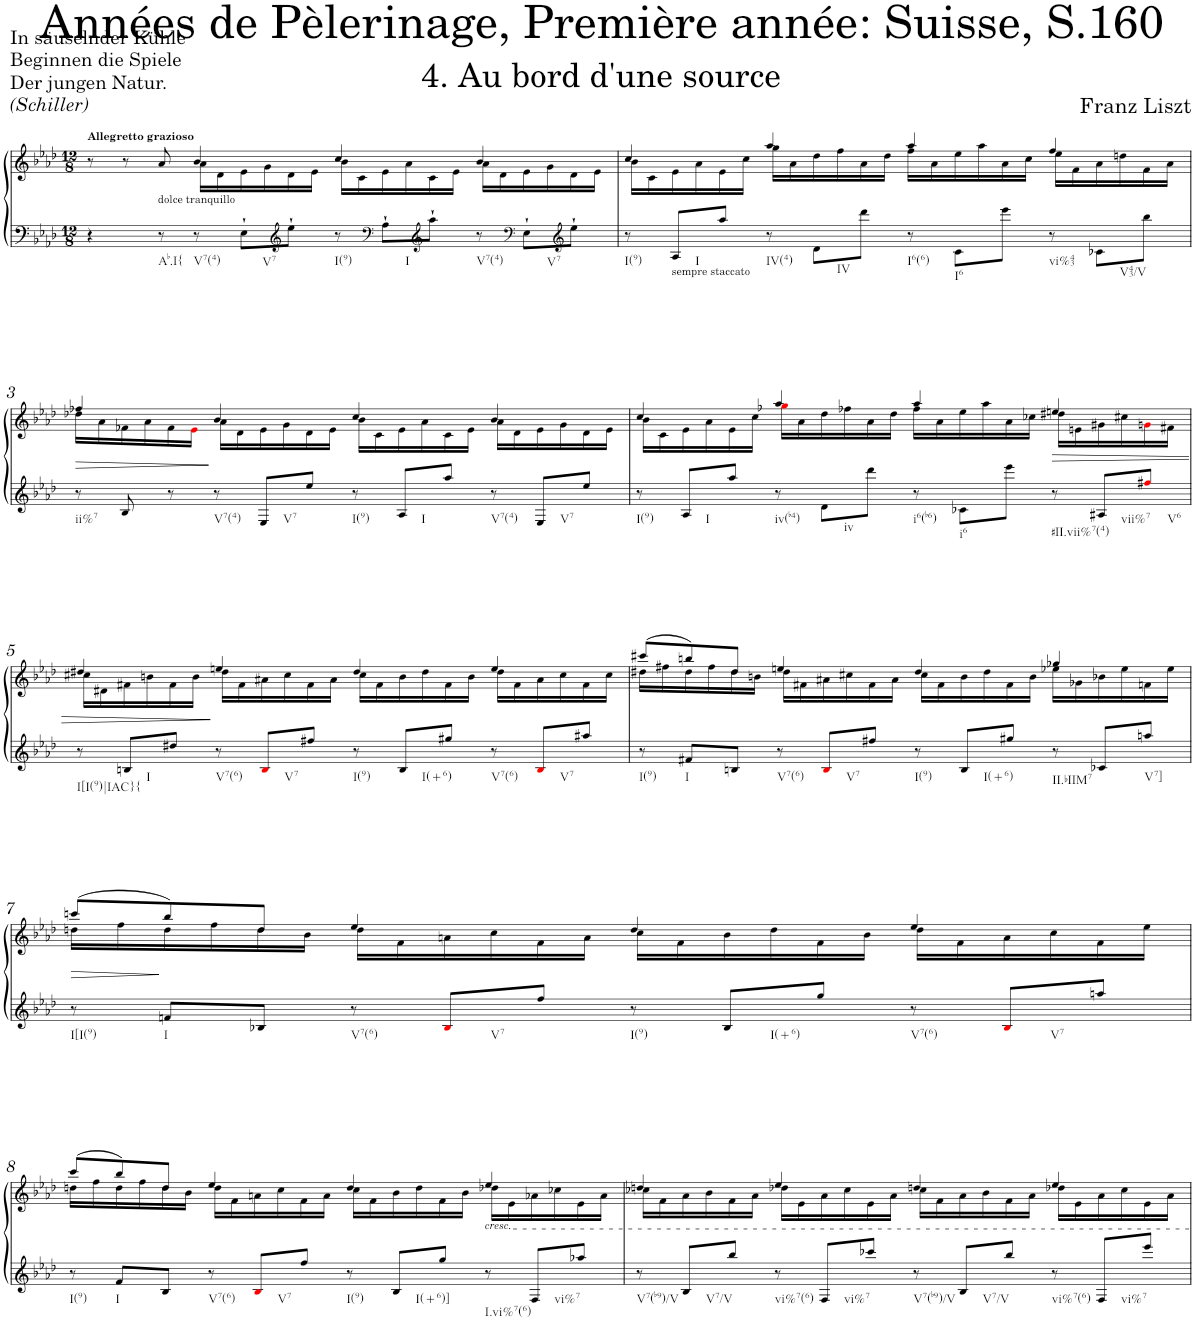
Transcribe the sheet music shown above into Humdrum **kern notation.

**kern	**kern	**dynam
*part1	*part1	*part1
*staff2	*staff1	*staff1/2
*I"Piano	*	*
*I'Pno.	*	*
*clefF4	*clefG2	*
*k[b-e-a-d-]	*k[b-e-a-d-]	*
*M12/8	*M12/8	*
=1	=1	=1
*	*^	*
!	!LO:TX:a:B:t=Allegretto grazioso	!	!
4r	8r	4.ryy	.
.	8r	.	.
!	!LO:TX:b:t=dolce tranquillo	!	!
!LO:TX:b:t=Ab.I{	!	!	!
8r	8a-/	.	.
!LO:TX:b:t=V7(4)	!	!	!
8r	4b-/	16a-\LL	.
.	.	16d-\	.
!LO:TX:b:t=V7	!	!	!
8E-`\L	.	16e-\	.
.	.	16g\	.
*clefG2	*	*	*
8ee-`\J	8ryy	16d-\	.
.	.	16e-\JJ	.
!LO:TX:b:t=I(9)	!	!	!
8r	4cc/	16b-\LL	.
.	.	16c\	.
*clefF4	*	*	*
!LO:TX:b:t=I	!	!	!
8A-`\L	.	16e-\	.
.	.	16a-\	.
*clefG2	*	*	*
8aa-`\J	8ryy	16c\	.
.	.	16e-\JJ	.
!LO:TX:b:t=V7(4)	!	!	!
8r	4b-/	16a-\LL	.
.	.	16d-\	.
*clefF4	*	*	*
!LO:TX:b:t=V7	!	!	!
8E-`\L	.	16e-\	.
.	.	16g\	.
*clefG2	*	*	*
8ee-`\J	8ryy	16d-\	.
.	.	16e-\JJ	.
=2	=2	=2	=2
!LO:TX:b:t=I(9)	!	!	!
8r	4cc/	16b-\LL	.
.	.	16c\	.
!LO:TX:b:t=sempre staccato	!	!	!
!LO:TX:b:t=I	!	!	!
8A-/L	.	16e-\	.
.	.	16a-\	.
8aa-/J	8ryy	16e-\	.
.	.	16cc\JJ	.
!LO:TX:b:t=IV(4)	!	!	!
8r	4aa-/	16gg\LL	.
.	.	16a-\	.
!LO:TX:b:t=IV	!	!	!
8d-\L	.	16dd-\	.
.	.	16ff\	.
8ddd-\J	8ryy	16a-\	.
.	.	16dd-\JJ	.
!LO:TX:b:t=I6(6)	!	!	!
8r	4aa-/	16ff\LL	.
.	.	16a-\	.
!LO:TX:b:t=I6	!	!	!
8c\L	.	16ee-\	.
.	.	16aa-\	.
8eee-\J	8ryy	16a-\	.
.	.	16cc\JJ	.
!LO:TX:b:t=vi%43	!	!	!
8r	4ff/	16ee-\LL	.
.	.	16f\	.
!LO:TX:b:t=V43/V	!	!	!
8c-X\L	.	16a-\	.
.	.	16ddn\	.
8bb-\J	8ryy	16f\	.
.	.	16a-\JJ	.
!!LO:LB:g=z	!!
=3	=3	=3	=3
!LO:TX:b:t=ii%7	!	!	!
!	!	!	!LO:HP:b
8r	4ff-X/	16dd-X\LL	>
.	.	16a-\	.
8B-/	.	16f-X\	.
.	.	16a-\	.
8r	8ryy	16f-\	.
.	.	16e-i\JJ	.
!LO:TX:b:t=V7(4)	!	!	!
8r	4b-/	16a-\LL	]
.	.	16d-\	.
!LO:TX:b:t=V7	!	!	!
8E-/L	.	16e-\	.
.	.	16g\	.
8ee-/J	8ryy	16d-\	.
.	.	16e-\JJ	.
!LO:TX:b:t=I(9)	!	!	!
8r	4cc/	16b-\LL	.
.	.	16c\	.
!LO:TX:b:t=I	!	!	!
8A-/L	.	16e-\	.
.	.	16a-\	.
8aa-/J	8ryy	16c\	.
.	.	16e-\JJ	.
!LO:TX:b:t=V7(4)	!	!	!
8r	4b-/	16a-\LL	.
.	.	16d-\	.
!LO:TX:b:t=V7	!	!	!
8E-/L	.	16e-\	.
.	.	16g\	.
8ee-/J	8ryy	16d-\	.
.	.	16e-\JJ	.
=4	=4	=4	=4
!LO:TX:b:t=I(9)	!	!	!
8r	4cc/	16b-\LL	.
.	.	16c\	.
!LO:TX:b:t=I	!	!	!
8A-/L	.	16e-\	.
.	.	16a-\	.
8aa-/J	8ryy	16e-\	.
.	.	16cc\JJ	.
!LO:TX:b:t=iv(b4)	!	!	!
8r	4aa-X/	16ggi\LL	.
.	.	16a-\	.
!LO:TX:b:t=iv	!	!	!
8d-\L	.	16dd-\	.
.	.	16ff-X\	.
8ddd-\J	8ryy	16a-\	.
.	.	16dd-\JJ	.
!LO:TX:b:t=i6(b6)	!	!	!
8r	4aa-/	16ff-\LL	.
.	.	16a-\	.
!LO:TX:b:t=i6	!	!	!
8c-X\L	.	16ee-\	.
.	.	16aa-\	.
8eee-\J	8ryy	16a-\	.
.	.	16cc-X\JJ	.
!LO:TX:b:t=#II.vii%7(4)	!	!	!
!	!	!	!LO:HP:b
8r	4een/	16dd#X\LL	>
.	.	16en\	.
!LO:TX:b:t=vii%7	!	!	!
8A#X/L	.	16g#X\	.
.	.	16cc#X\	.
!LO:TX:b:t=V6	!	!	!
8ff#Xi/J	8ryy	16gni\	.
.	.	16f#X\JJ	.
!!LO:LB:g=z	!!
=5	=5	=5	=5
!LO:TX:b:t=I[I(9)|IAC}{	!	!	!
8r	4dd#X/	16cc#X\LL	.
.	.	16d#X\	.
!LO:TX:b:t=I	!	!	!
8Bn/L	.	16f#X\	.
.	.	16bn\	.
8dd#X/J	8ryy	16f#\	.
.	.	16b\JJ	.
!LO:TX:b:t=V7(6)	!	!	!
8r	4een/	16dd#\LL	]
.	.	16f#\	.
!LO:TX:b:t=V7	!	!	!
8Bi/L	.	16a#X\	.
.	.	16cc#\	.
8ff#X/J	8ryy	16f#\	.
.	.	16a#\JJ	.
!LO:TX:b:t=I(9)	!	!	!
8r	4dd#/	16cc#\LL	.
.	.	16f#\	.
!LO:TX:b:t=I(+6)	!	!	!
8B/L	.	16b\	.
.	.	16dd#\	.
8gg#X/J	8ryy	16f#\	.
.	.	16b\JJ	.
!LO:TX:b:t=V7(6)	!	!	!
8r	4ee/	16dd#\LL	.
.	.	16f#\	.
!LO:TX:b:t=V7	!	!	!
8Bi/L	.	16a#\	.
.	.	16cc#\	.
8aa#X/J	8ryy	16f#\	.
.	.	16cc#\JJ	.
=6	=6	=6	=6
!LO:TX:b:t=I(9)	!	!	!
8r	(8ccc#X/L	16dd#X\LL	.
.	.	16ff#X\	.
!LO:TX:b:t=I	!	!	!
8f#X/L	8bbn/)	16dd#\	.
.	.	16ff#\	.
8Bn/J	8dd#/J	16dd#\	.
.	.	16bn\JJ	.
!LO:TX:b:t=V7(6)	!	!	!
8r	4een/	16dd#\LL	.
.	.	16f#X\	.
!LO:TX:b:t=V7	!	!	!
8Bi/L	.	16a#X\	.
.	.	16cc#X\	.
8ff#X/J	8ryy	16f#\	.
.	.	16a#\JJ	.
!LO:TX:b:t=I(9)	!	!	!
8r	4dd#/	16cc#\LL	.
.	.	16f#\	.
!LO:TX:b:t=I(+6)	!	!	!
8B/L	.	16b\	.
.	.	16dd#\	.
8gg#X/J	8ryy	16f#\	.
.	.	16b\JJ	.
!LO:TX:b:t=II.bIIM7	!	!	!
8r	4gg-X/	16ee-X\LL	.
.	.	16g-X\	.
8c-X/L	.	16b-X\	.
.	.	16ee-\	.
!LO:TX:b:t=V7]	!	!	!
8aan/J	8ryy	16fn\	.
.	.	16ee-\JJ	.
!!LO:LB:g=z	!!
=7	=7	=7	=7
!LO:TX:b:t=I[I(9)	!	!	!
!	!	!	!LO:HP:b
8r	(8cccn/L	16ddn\LL	>
.	.	16ff\	.
!LO:TX:b:t=I	!	!	!
8fn/L	8bb-/)	16dd\	]
.	.	16ff\	.
8B-X/J	8dd/J	16dd\	.
.	.	16b-\JJ	.
!LO:TX:b:t=V7(6)	!	!	!
8r	4ee-/	16dd\LL	.
.	.	16f\	.
!LO:TX:b:t=V7	!	!	!
8B-i/L	.	16an\	.
.	.	16cc\	.
8ff/J	8ryy	16f\	.
.	.	16a\JJ	.
!LO:TX:b:t=I(9)	!	!	!
8r	4dd/	16cc\LL	.
.	.	16f\	.
!LO:TX:b:t=I(+6)	!	!	!
8B-/L	.	16b-\	.
.	.	16dd\	.
8gg/J	8ryy	16f\	.
.	.	16b-\JJ	.
!LO:TX:b:t=V7(6)	!	!	!
8r	4ee-/	16dd\LL	.
.	.	16f\	.
!LO:TX:b:t=V7	!	!	!
8B-i/L	.	16a\	.
.	.	16cc\	.
8aan/J	8ryy	16f\	.
.	.	16ee-\JJ	.
!!LO:LB:g=z	!!
=8	=8	=8	=8
!LO:TX:b:t=I(9)	!	!	!
8r	(8ccc/L	16ddn\LL	.
.	.	16ff\	.
!LO:TX:b:t=I	!	!	!
8f/L	8bb-/)	16dd\	.
.	.	16ff\	.
8B-/J	8dd/J	16dd\	.
.	.	16b-\JJ	.
!LO:TX:b:t=V7(6)	!	!	!
8r	4ee-/	16dd\LL	.
.	.	16f\	.
!LO:TX:b:t=V7	!	!	!
8B-i/L	.	16an\	.
.	.	16cc\	.
8ff/J	8ryy	16f\	.
.	.	16a\JJ	.
!LO:TX:b:t=I(9)	!	!	!
8r	4dd/	16cc\LL	.
.	.	16f\	.
!LO:TX:b:t=I(+6)]	!	!	!
8B-/L	.	16b-\	.
.	.	16dd\	.
8gg/J	8ryy	16f\	.
.	.	16b-\JJ	.
!	!LO:TX:b:i:t=cresc.	!	!
!LO:TX:b:t=I.vi%7(6)	!	!	!
8r	4ee-/	16dd-X\LL	.
.	.	16e-\	.
!LO:TX:b:t=vi%7	!	!	!
8F/L	.	16a-X\	.
.	.	16cc-X\	.
8aa-X/J	8ryy	16e-\	.
.	.	16a-\JJ	.
=9	=9	=9	=9
!LO:TX:b:t=V7(b9)/V	!	!	!
8r	4ddn/	16cc-X\LL	.
.	.	16f\	.
!LO:TX:b:t=V7/V	!	!	!
8B-/L	.	16a-\	.
.	.	16b-\	.
8bb-/J	8ryy	16f\	.
.	.	16a-\JJ	.
!LO:TX:b:t=vi%7(6)	!	!	!
8r	4ee-/	16dd-X\LL	.
.	.	16e-\	.
!LO:TX:b:t=vi%7	!	!	!
8F/L	.	16a-\	.
.	.	16cc-\	.
8ccc-X/J	8ryy	16e-\	.
.	.	16a-\JJ	.
!LO:TX:b:t=V7(b9)/V	!	!	!
8r	4ddn/	16cc-\LL	.
.	.	16f\	.
!LO:TX:b:t=V7/V	!	!	!
8B-/L	.	16a-\	.
.	.	16b-\	.
8bb-/J	8ryy	16f\	.
.	.	16a-\JJ	.
!LO:TX:b:t=vi%7(6)	!	!	!
8r	4ee-/	16dd-X\LL	.
.	.	16e-\	.
!LO:TX:b:t=vi%7	!	!	!
8F/L	.	16a-\	.
.	.	16cc-\	.
8eee-/J	8ryy	16e-\	.
.	.	16a-\JJ	.
*	*v	*v	*
=	=	=
*-	*-	*-
